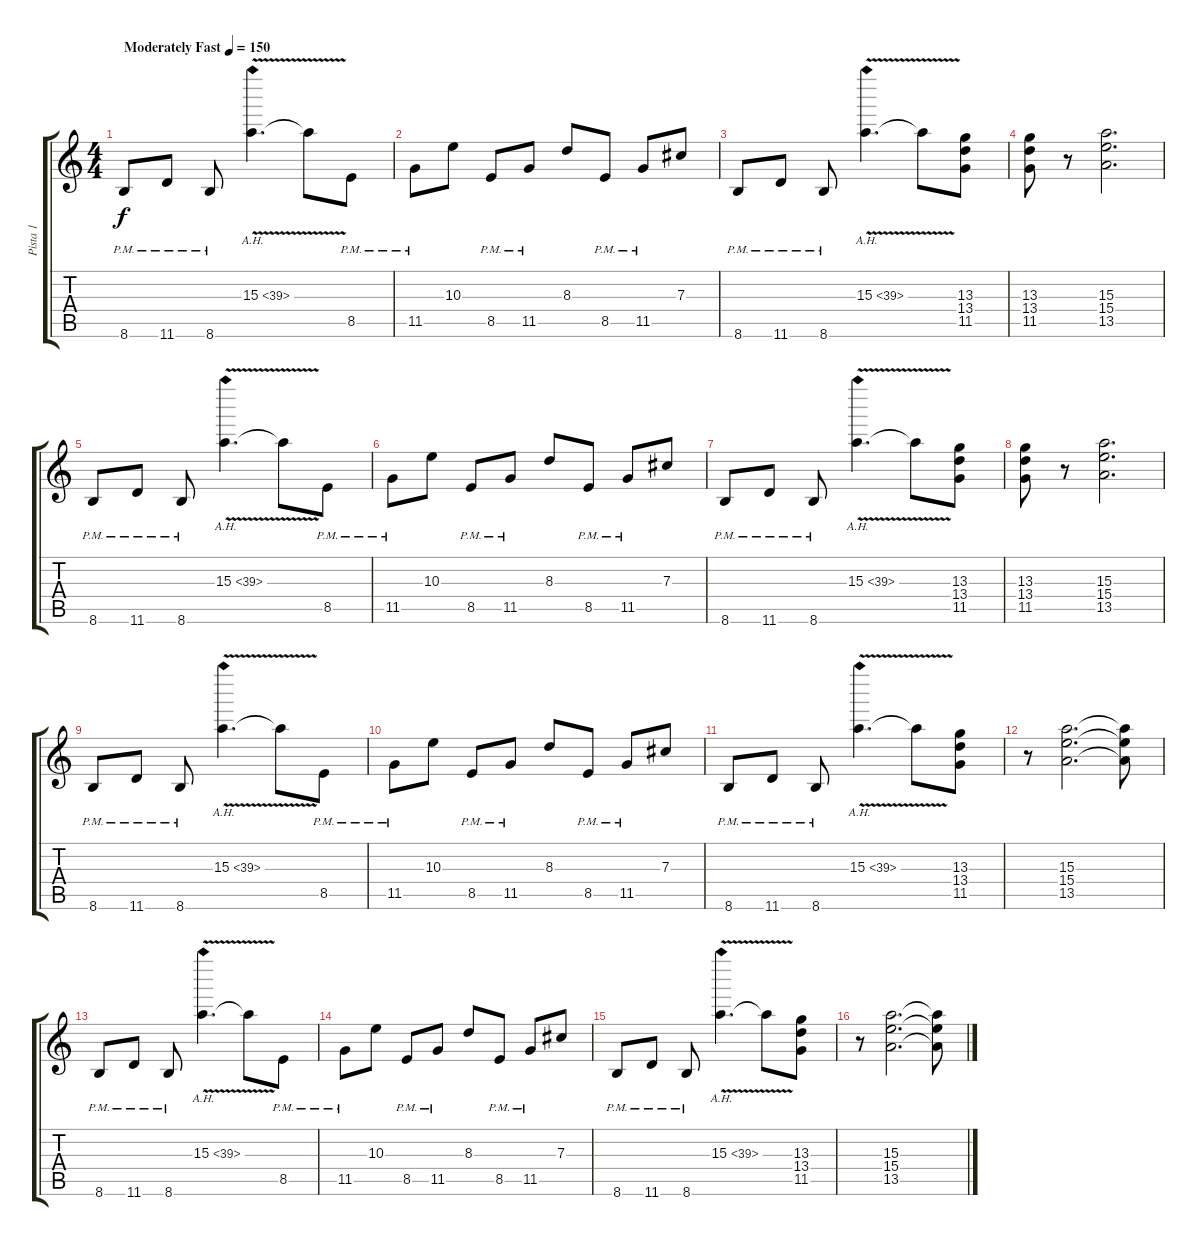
\track ("Pista 1" "Pista 1") {instrument distortionguitar}
\staff {score tabs}
\tuning (Eb4 Bb3 Gb3 Db3 Ab2 Eb2) {hide}
\ts (4 4)
\tempo (150 "Moderately Fast")
\clef g2
\ks c
8.6{pm}.8{dy f instrument distortionguitar} 11.6{pm}.8 8.6{pm}.8 15.3{ah 24 v}.4{d} 15.3{t}.8 8.5{pm}.8 |
11.5{pm}.8 10.3.8 8.5{pm}.8 11.5{pm}.8 8.3.8 8.5{pm}.8 11.5{pm}.8 7.3.8 |
8.6{pm}.8 11.6{pm}.8 8.6{pm}.8 15.3{ah 24 v}.4{d} 15.3{t}.8 (13.3 13.4 11.5).8 |
(13.3 13.4 11.5).8 r.8 (15.3 15.4 13.5).2{d} |
8.6{pm}.8 11.6{pm}.8 8.6{pm}.8 15.3{ah 24 v}.4{d} 15.3{t}.8 8.5{pm}.8 |
11.5{pm}.8 10.3.8 8.5{pm}.8 11.5{pm}.8 8.3.8 8.5{pm}.8 11.5{pm}.8 7.3.8 |
8.6{pm}.8 11.6{pm}.8 8.6{pm}.8 15.3{ah 24 v}.4{d} 15.3{t}.8 (13.3 13.4 11.5).8 |
(13.3 13.4 11.5).8 r.8 (15.3 15.4 13.5).2{d} |
8.6{pm}.8 11.6{pm}.8 8.6{pm}.8 15.3{ah 24 v}.4{d} 15.3{t}.8 8.5{pm}.8 |
11.5{pm}.8 10.3.8 8.5{pm}.8 11.5{pm}.8 8.3.8 8.5{pm}.8 11.5{pm}.8 7.3.8 |
8.6{pm}.8 11.6{pm}.8 8.6{pm}.8 15.3{ah 24 v}.4{d} 15.3{t}.8 (13.3 13.4 11.5).8 |
r.8 (15.3 15.4 13.5).2{d} (15.3{t} 15.4{t} 13.5{t}).8 |
8.6{pm}.8 11.6{pm}.8 8.6{pm}.8 15.3{ah 24 v}.4{d} 15.3{t}.8 8.5{pm}.8 |
11.5{pm}.8 10.3.8 8.5{pm}.8 11.5{pm}.8 8.3.8 8.5{pm}.8 11.5{pm}.8 7.3.8 |
8.6{pm}.8 11.6{pm}.8 8.6{pm}.8 15.3{ah 24 v}.4{d} 15.3{t}.8 (13.3 13.4 11.5).8 |
r.8 (15.3 15.4 13.5).2{d} (15.3{t} 15.4{t} 13.5{t}).8
